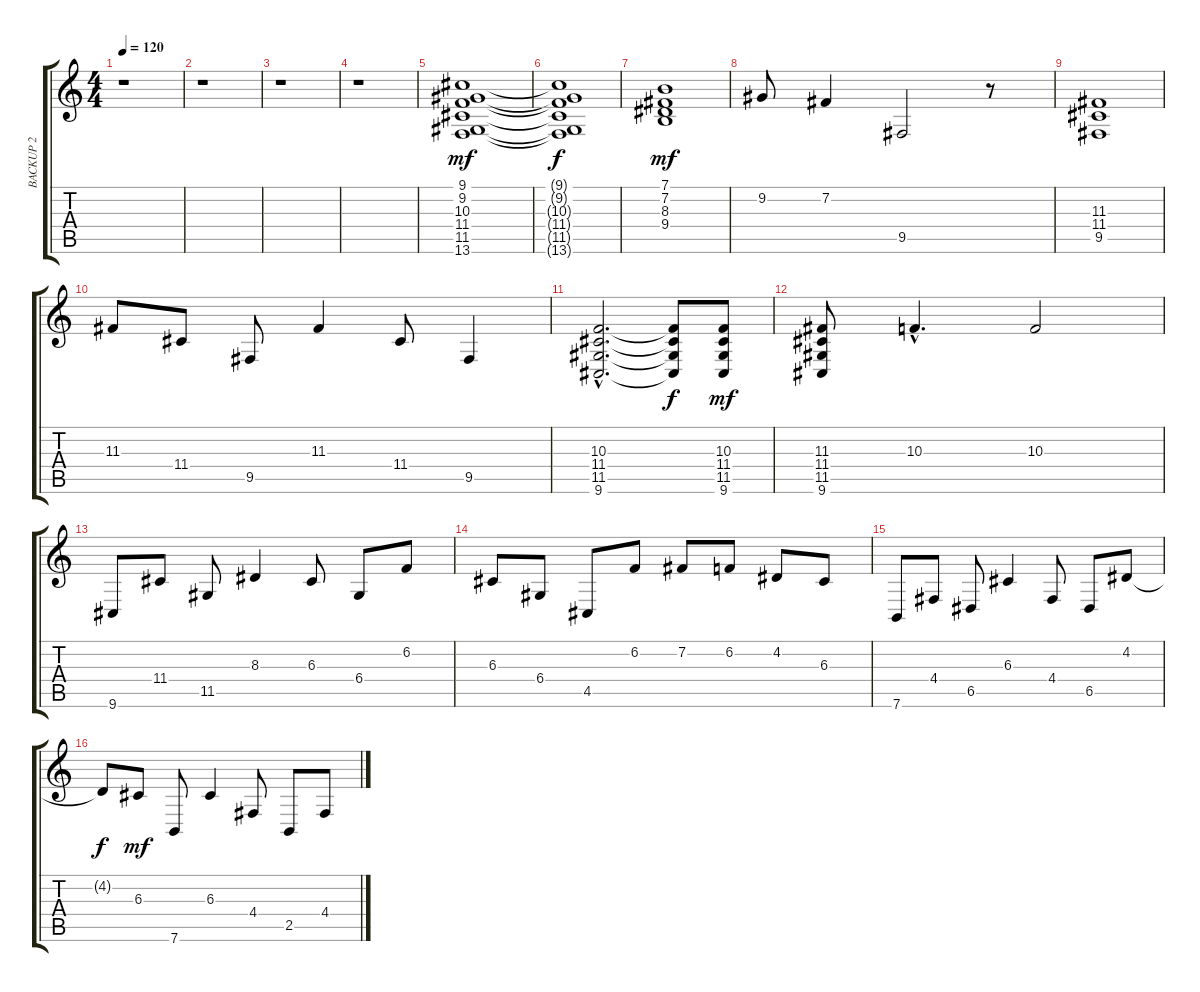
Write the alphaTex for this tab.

\track ("BACKUP 2            " "BACKUP 2  ") {instrument mutedtrumpet}
\staff {score tabs}
\tuning (E4 B3 G3 D3 A2 E2) {hide}
\ts (4 4)
\tempo 120
\clef g2
\ks c
r.1{dy mf} |
r.1 |
r.1 |
r.1 |
(9.1 9.2 10.3 11.4 11.5 13.6).1 |
(9.1{t} 9.2{t} 10.3{t} 11.4{t} 11.5{t} 13.6{t}).1{dy f} |
(7.1 7.2 8.3 9.4).1{dy mf} |
9.2.8 7.2.4 9.5.2 r.8 |
(11.3 11.4 9.5).1 |
11.3.8 11.4.8 9.5.8 11.3.4 11.4.8 9.5.4 |
(10.3{hac} 11.4{hac} 11.5{hac} 9.6{hac}).2{d} (10.3{t} 11.4{t} 11.5{t} 9.6{t}).8{dy f} (10.3 11.4 11.5 9.6).8{dy mf} |
(11.3 11.4 11.5 9.6).8 10.3{hac}.4{d} 10.3.2 |
9.6.8 11.4.8 11.5.8 8.3.4 6.3.8 6.4.8 6.2.8 |
6.3.8 6.4.8 4.5.8 6.2.8 7.2.8 6.2.8 4.2.8 6.3.8 |
7.6.8 4.4.8 6.5.8 6.3.4 4.4.8 6.5.8 4.2.8 |
4.2{t}.8{dy f} 6.3.8{dy mf} 7.6.8 6.3.4 4.4.8 2.5.8 4.4.8
